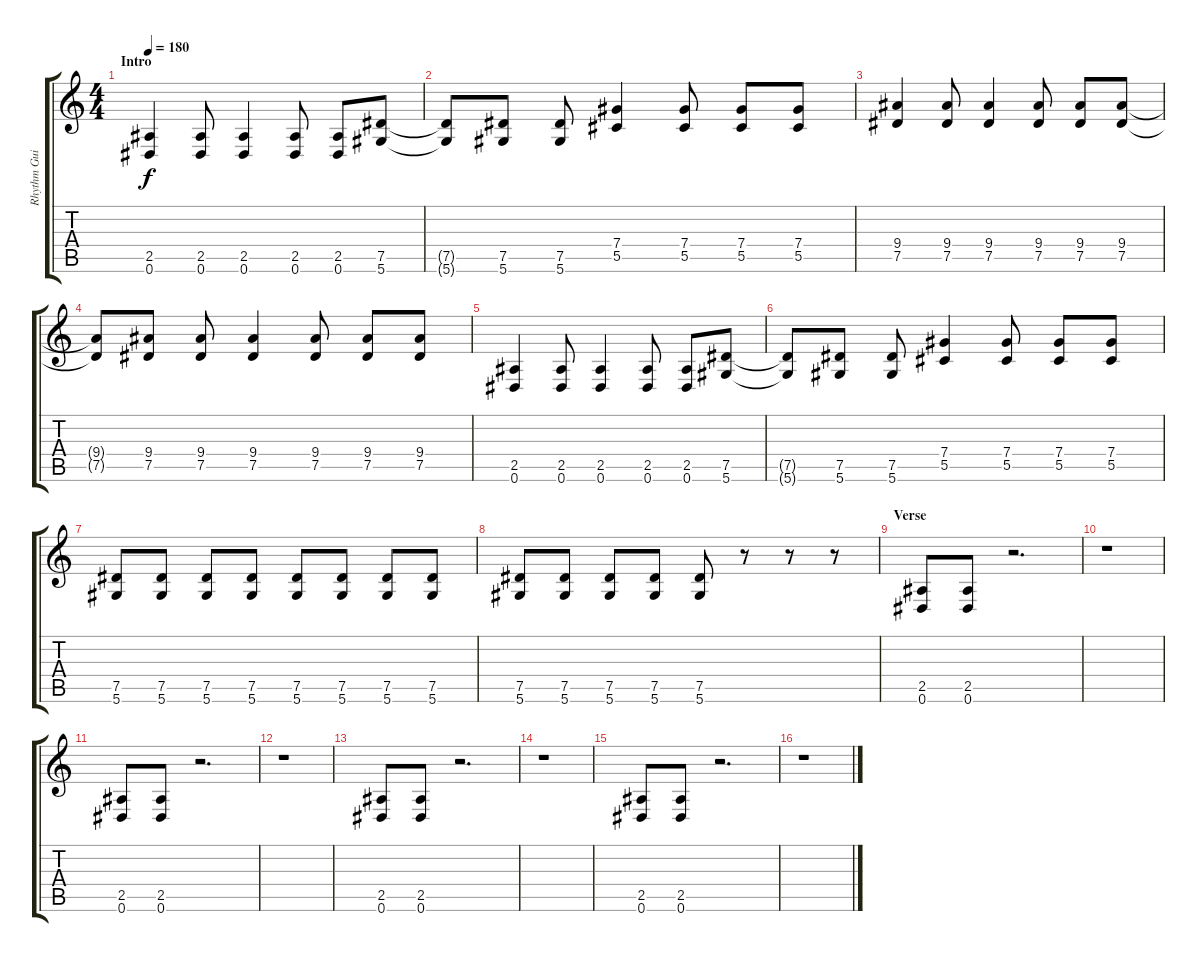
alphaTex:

\track ("Rhythm Guitar" "Rhythm Gui") {instrument overdrivenguitar}
\staff {score tabs}
\tuning (Eb4 Bb3 Gb3 Db3 Ab2 Eb2) {hide}
\ts (4 4)
\section ("" "Intro")
\tempo 180
\clef g2
\ks c
(2.5 0.6).4{dy f instrument overdrivenguitar} (2.5 0.6).8 (2.5 0.6).4 (2.5 0.6).8 (2.5 0.6).8 (7.5 5.6).8 |
(7.5{t} 5.6{t}).8 (7.5 5.6).8 (7.5 5.6).8 (7.4 5.5).4 (7.4 5.5).8 (7.4 5.5).8 (7.4 5.5).8 |
(9.4 7.5).4 (9.4 7.5).8 (9.4 7.5).4 (9.4 7.5).8 (9.4 7.5).8 (9.4 7.5).8 |
(9.4{t} 7.5{t}).8 (9.4 7.5).8 (9.4 7.5).8 (9.4 7.5).4 (9.4 7.5).8 (9.4 7.5).8 (9.4 7.5).8 |
(2.5 0.6).4 (2.5 0.6).8 (2.5 0.6).4 (2.5 0.6).8 (2.5 0.6).8 (7.5 5.6).8 |
(7.5{t} 5.6{t}).8 (7.5 5.6).8 (7.5 5.6).8 (7.4 5.5).4 (7.4 5.5).8 (7.4 5.5).8 (7.4 5.5).8 |
(7.5 5.6).8 (7.5 5.6).8 (7.5 5.6).8 (7.5 5.6).8 (7.5 5.6).8 (7.5 5.6).8 (7.5 5.6).8 (7.5 5.6).8 |
(7.5 5.6).8 (7.5 5.6).8 (7.5 5.6).8 (7.5 5.6).8 (7.5 5.6).8 r.8 r.8 r.8 |
\section ("" "Verse")
(2.5 0.6).8 (2.5 0.6).8 r.2{d} |
r.1 |
(2.5 0.6).8 (2.5 0.6).8 r.2{d} |
r.1 |
(2.5 0.6).8 (2.5 0.6).8 r.2{d} |
r.1 |
(2.5 0.6).8 (2.5 0.6).8 r.2{d} |
r.1
